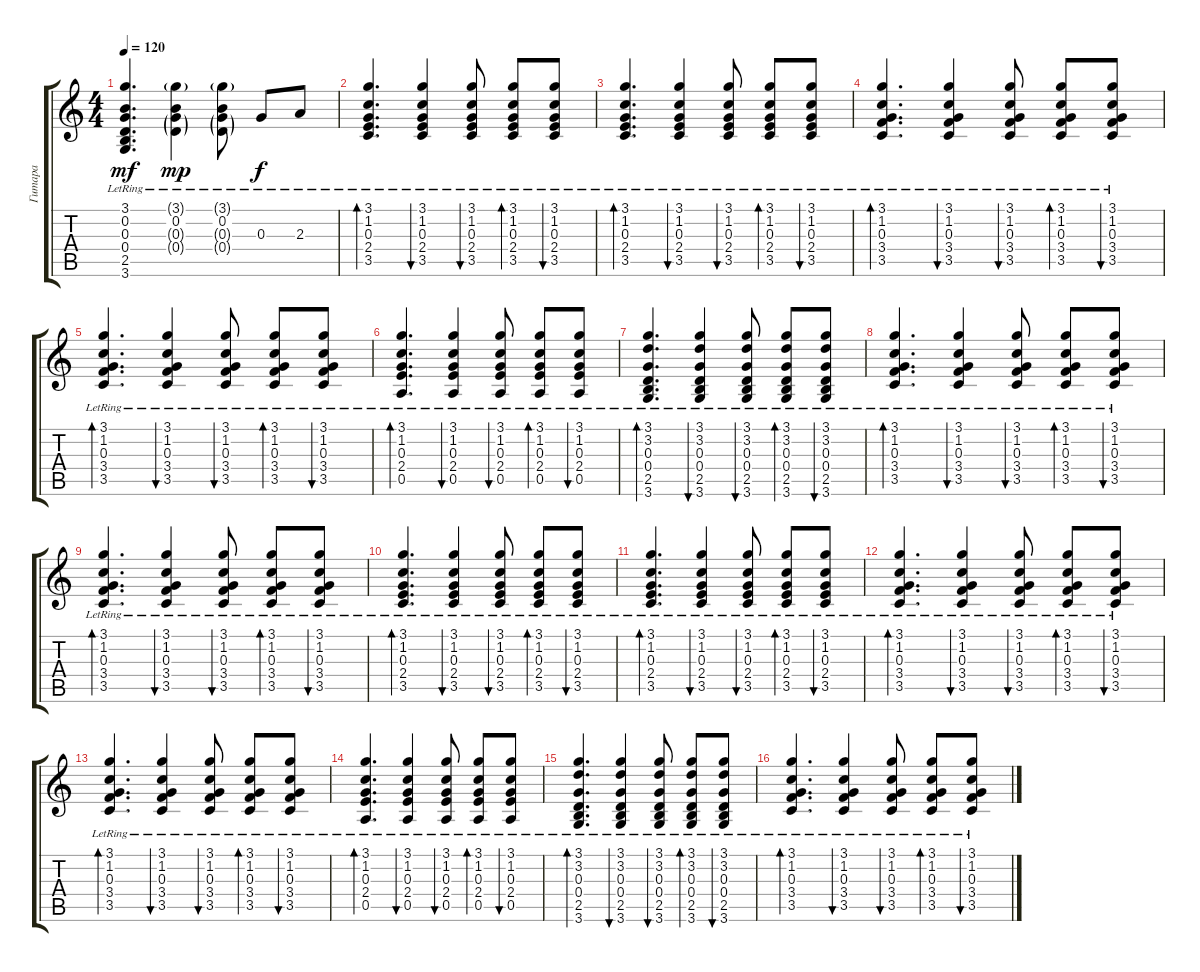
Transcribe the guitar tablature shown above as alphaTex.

\track ("Гитара" "Гитара") {instrument acousticguitarsteel}
\staff {score tabs}
\tuning (E4 B3 G3 D3 A2 E2) {hide}
\ts (4 4)
\tempo 120
\clef g2
\ks c
(3.1{lr} 0.2{lr} 0.3{lr} 0.4{lr} 2.5 3.6).4{d dy mf} (3.1{g lr} 0.2{lr} 0.3{g lr} 0.4{g lr}).4{dy mp} (3.1{g lr} 0.2{lr} 0.3{g lr} 0.4{g lr}).8 0.3{lr}.8{dy f} 2.3{lr}.8 |
(3.1{lr} 1.2{lr} 0.3{lr} 2.4{lr} 3.5{lr}).4{d bd 30} (3.1{lr} 1.2{lr} 0.3{lr} 2.4{lr} 3.5{lr}).4{bu 30} (3.1{lr} 1.2{lr} 0.3{lr} 2.4{lr} 3.5{lr}).8{bu 30} (3.1{lr} 1.2{lr} 0.3{lr} 2.4{lr} 3.5{lr}).8{bd 30} (3.1{lr} 1.2{lr} 0.3{lr} 2.4{lr} 3.5{lr}).8{bu 30} |
(3.1{lr} 1.2{lr} 0.3{lr} 2.4{lr} 3.5{lr}).4{d bd 30} (3.1{lr} 1.2{lr} 0.3{lr} 2.4{lr} 3.5{lr}).4{bu 30} (3.1{lr} 1.2{lr} 0.3{lr} 2.4{lr} 3.5{lr}).8{bu 30} (3.1{lr} 1.2{lr} 0.3{lr} 2.4{lr} 3.5{lr}).8{bd 30} (3.1{lr} 1.2{lr} 0.3{lr} 2.4{lr} 3.5{lr}).8{bu 30} |
(3.1{lr} 1.2{lr} 0.3{lr} 3.4{lr} 3.5{lr}).4{d bd 30} (3.1{lr} 1.2{lr} 0.3{lr} 3.4{lr} 3.5{lr}).4{bu 30} (3.1{lr} 1.2{lr} 0.3{lr} 3.4{lr} 3.5{lr}).8{bu 30} (3.1{lr} 1.2{lr} 0.3{lr} 3.4{lr} 3.5{lr}).8{bd 30} (3.1{lr} 1.2{lr} 0.3{lr} 3.4{lr} 3.5{lr}).8{bu 30} |
(3.1{lr} 1.2{lr} 0.3{lr} 3.4{lr} 3.5{lr}).4{d bd 30} (3.1{lr} 1.2{lr} 0.3{lr} 3.4{lr} 3.5{lr}).4{bu 30} (3.1{lr} 1.2{lr} 0.3{lr} 3.4{lr} 3.5{lr}).8{bu 30} (3.1{lr} 1.2{lr} 0.3{lr} 3.4{lr} 3.5{lr}).8{bd 30} (3.1{lr} 1.2{lr} 0.3{lr} 3.4{lr} 3.5{lr}).8{bu 30} |
(3.1{lr} 1.2{lr} 0.3{lr} 2.4{lr} 0.5{lr}).4{d bd 30} (3.1{lr} 1.2{lr} 0.3{lr} 2.4{lr} 0.5{lr}).4{bu 30} (3.1{lr} 1.2{lr} 0.3{lr} 2.4{lr} 0.5{lr}).8{bu 30} (3.1{lr} 1.2{lr} 0.3{lr} 2.4{lr} 0.5{lr}).8{bd 30} (3.1{lr} 1.2{lr} 0.3{lr} 2.4{lr} 0.5{lr}).8{bu 30} |
(3.1{lr} 3.2{lr} 0.3{lr} 0.4{lr} 2.5{lr} 3.6{lr}).4{d bd 30} (3.1{lr} 3.2{lr} 0.3{lr} 0.4{lr} 2.5{lr} 3.6{lr}).4{bu 30} (3.1{lr} 3.2{lr} 0.3{lr} 0.4{lr} 2.5{lr} 3.6{lr}).8{bu 30} (3.1{lr} 3.2{lr} 0.3{lr} 0.4{lr} 2.5{lr} 3.6{lr}).8{bd 30} (3.1{lr} 3.2{lr} 0.3{lr} 0.4{lr} 2.5{lr} 3.6{lr}).8{bu 30} |
(3.1{lr} 1.2{lr} 0.3{lr} 3.4{lr} 3.5{lr}).4{d bd 30} (3.1{lr} 1.2{lr} 0.3{lr} 3.4{lr} 3.5{lr}).4{bu 30} (3.1{lr} 1.2{lr} 0.3{lr} 3.4{lr} 3.5{lr}).8{bu 30} (3.1{lr} 1.2{lr} 0.3{lr} 3.4{lr} 3.5{lr}).8{bd 30} (3.1{lr} 1.2{lr} 0.3{lr} 3.4{lr} 3.5{lr}).8{bu 30} |
(3.1{lr} 1.2{lr} 0.3{lr} 3.4{lr} 3.5{lr}).4{d bd 30} (3.1{lr} 1.2{lr} 0.3{lr} 3.4{lr} 3.5{lr}).4{bu 30} (3.1{lr} 1.2{lr} 0.3{lr} 3.4{lr} 3.5{lr}).8{bu 30} (3.1{lr} 1.2{lr} 0.3{lr} 3.4{lr} 3.5{lr}).8{bd 30} (3.1{lr} 1.2{lr} 0.3{lr} 3.4{lr} 3.5{lr}).8{bu 30} |
(3.1{lr} 1.2{lr} 0.3{lr} 2.4{lr} 3.5{lr}).4{d bd 30} (3.1{lr} 1.2{lr} 0.3{lr} 2.4{lr} 3.5{lr}).4{bu 30} (3.1{lr} 1.2{lr} 0.3{lr} 2.4{lr} 3.5{lr}).8{bu 30} (3.1{lr} 1.2{lr} 0.3{lr} 2.4{lr} 3.5{lr}).8{bd 30} (3.1{lr} 1.2{lr} 0.3{lr} 2.4{lr} 3.5{lr}).8{bu 30} |
(3.1{lr} 1.2{lr} 0.3{lr} 2.4{lr} 3.5{lr}).4{d bd 30} (3.1{lr} 1.2{lr} 0.3{lr} 2.4{lr} 3.5{lr}).4{bu 30} (3.1{lr} 1.2{lr} 0.3{lr} 2.4{lr} 3.5{lr}).8{bu 30} (3.1{lr} 1.2{lr} 0.3{lr} 2.4{lr} 3.5{lr}).8{bd 30} (3.1{lr} 1.2{lr} 0.3{lr} 2.4{lr} 3.5{lr}).8{bu 30} |
(3.1{lr} 1.2{lr} 0.3{lr} 3.4{lr} 3.5{lr}).4{d bd 30} (3.1{lr} 1.2{lr} 0.3{lr} 3.4{lr} 3.5{lr}).4{bu 30} (3.1{lr} 1.2{lr} 0.3{lr} 3.4{lr} 3.5{lr}).8{bu 30} (3.1{lr} 1.2{lr} 0.3{lr} 3.4{lr} 3.5{lr}).8{bd 30} (3.1{lr} 1.2{lr} 0.3{lr} 3.4{lr} 3.5{lr}).8{bu 30} |
(3.1{lr} 1.2{lr} 0.3{lr} 3.4{lr} 3.5{lr}).4{d bd 30} (3.1{lr} 1.2{lr} 0.3{lr} 3.4{lr} 3.5{lr}).4{bu 30} (3.1{lr} 1.2{lr} 0.3{lr} 3.4{lr} 3.5{lr}).8{bu 30} (3.1{lr} 1.2{lr} 0.3{lr} 3.4{lr} 3.5{lr}).8{bd 30} (3.1{lr} 1.2{lr} 0.3{lr} 3.4{lr} 3.5{lr}).8{bu 30} |
(3.1{lr} 1.2{lr} 0.3{lr} 2.4{lr} 0.5{lr}).4{d bd 30} (3.1{lr} 1.2{lr} 0.3{lr} 2.4{lr} 0.5{lr}).4{bu 30} (3.1{lr} 1.2{lr} 0.3{lr} 2.4{lr} 0.5{lr}).8{bu 30} (3.1{lr} 1.2{lr} 0.3{lr} 2.4{lr} 0.5{lr}).8{bd 30} (3.1{lr} 1.2{lr} 0.3{lr} 2.4{lr} 0.5{lr}).8{bu 30} |
(3.1{lr} 3.2{lr} 0.3{lr} 0.4{lr} 2.5{lr} 3.6{lr}).4{d bd 30} (3.1{lr} 3.2{lr} 0.3{lr} 0.4{lr} 2.5{lr} 3.6{lr}).4{bu 30} (3.1{lr} 3.2{lr} 0.3{lr} 0.4{lr} 2.5{lr} 3.6{lr}).8{bu 30} (3.1{lr} 3.2{lr} 0.3{lr} 0.4{lr} 2.5{lr} 3.6{lr}).8{bd 30} (3.1{lr} 3.2{lr} 0.3{lr} 0.4{lr} 2.5{lr} 3.6{lr}).8{bu 30} |
(3.1{lr} 1.2{lr} 0.3{lr} 3.4{lr} 3.5{lr}).4{d bd 30} (3.1{lr} 1.2{lr} 0.3{lr} 3.4{lr} 3.5{lr}).4{bu 30} (3.1{lr} 1.2{lr} 0.3{lr} 3.4{lr} 3.5{lr}).8{bu 30} (3.1{lr} 1.2{lr} 0.3{lr} 3.4{lr} 3.5{lr}).8{bd 30} (3.1{lr} 1.2{lr} 0.3{lr} 3.4{lr} 3.5{lr}).8{bu 30}
